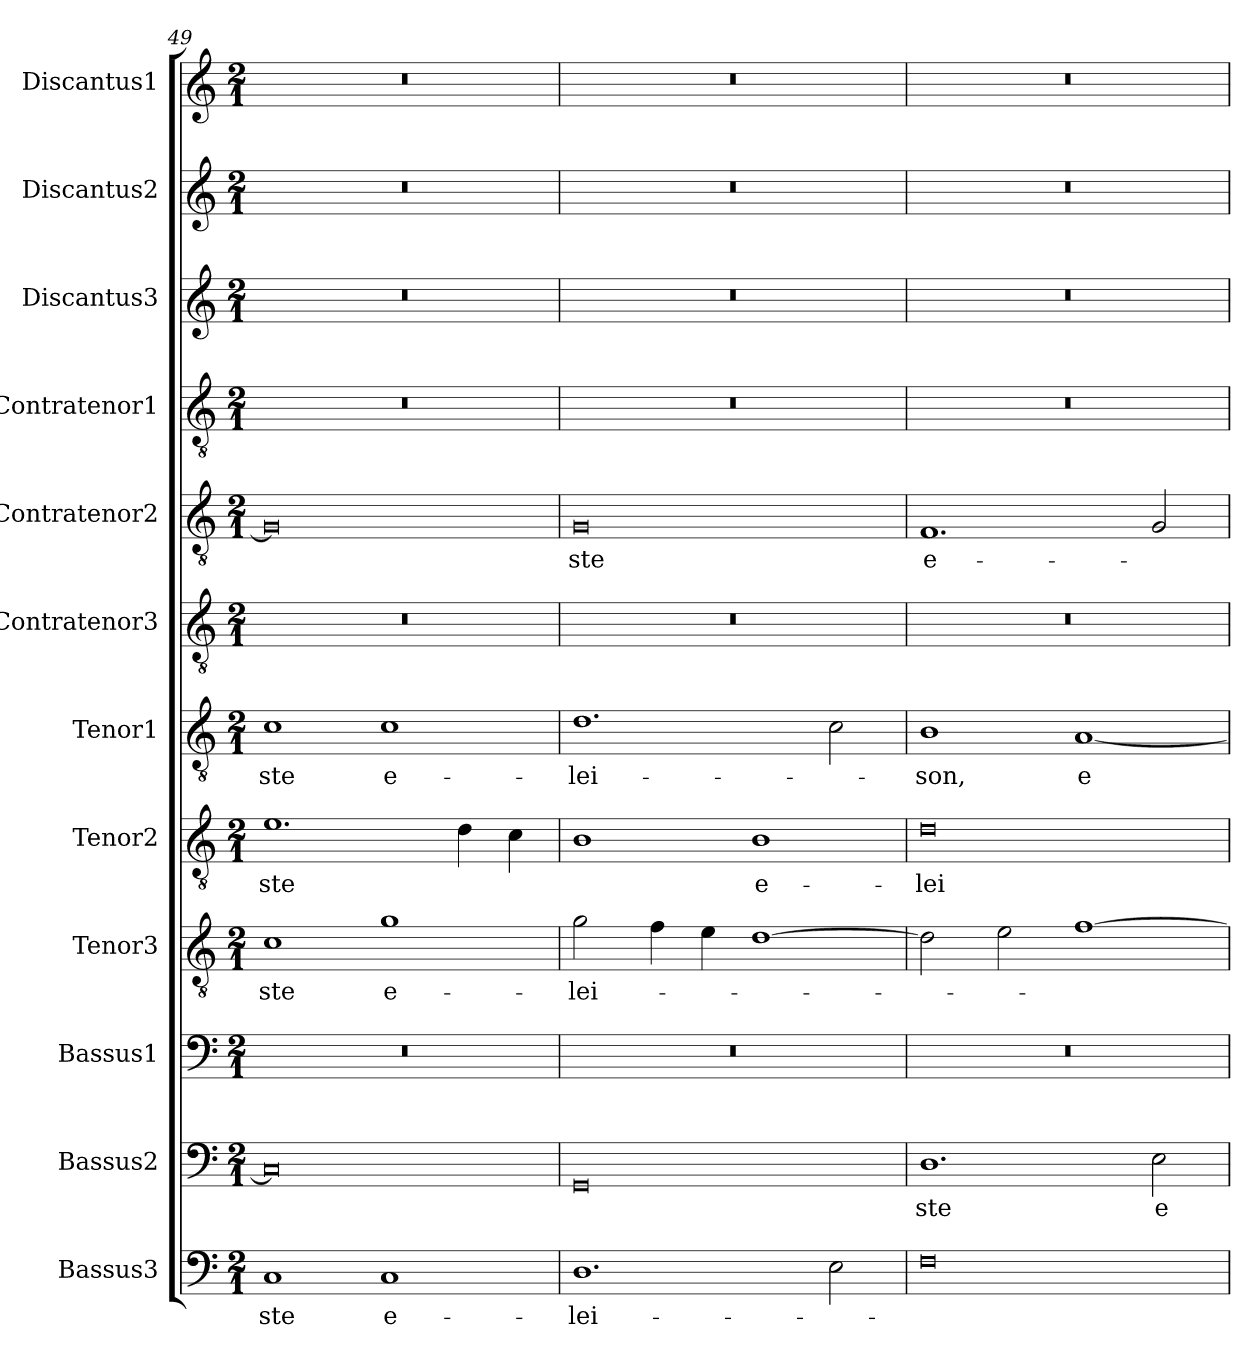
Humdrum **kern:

**kern	**text	**kern	**text	**kern	**kern	**text	**kern	**text	**kern	**text	**kern	**kern	**text	**kern	**kern	**kern	**kern
*part12	*part12	*part11	*part11	*part10	*part9	*part9	*part8	*part8	*part7	*part7	*part6	*part5	*part5	*part4	*part3	*part2	*part1
*staff12	*staff12	*staff11	*staff11	*staff10	*staff9	*staff9	*staff8	*staff8	*staff7	*staff7	*staff6	*staff5	*staff5	*staff4	*staff3	*staff2	*staff1
*I"Bassus3	*	*I"Bassus2	*	*I"Bassus1	*I"Tenor3	*	*I"Tenor2	*	*I"Tenor1	*	*I"Contratenor3	*I"Contratenor2	*	*I"Contratenor1	*I"Discantus3	*I"Discantus2	*I"Discantus1
*I'B3	*	*I'B2	*	*I'B1	*I'T3	*	*I'T2	*	*I'T1	*	*I'Ct3	*I'Ct2	*	*I'Ct1	*I'D3	*I'D2	*I'D1
*clefF4	*	*clefF4	*	*clefF4	*clefGv2	*	*clefGv2	*	*clefGv2	*	*clefGv2	*clefGv2	*	*clefGv2	*clefG2	*clefG2	*clefG2
*k[]	*	*k[]	*	*k[]	*k[]	*	*k[]	*	*k[]	*	*k[]	*k[]	*	*k[]	*k[]	*k[]	*k[]
*M2/1	*	*M2/1	*	*M2/1	*M2/1	*	*M2/1	*	*M2/1	*	*M2/1	*M2/1	*	*M2/1	*M2/1	*M2/1	*M2/1
=49	=49	=49	=49	=49	=49	=49	=49	=49	=49	=49	=49	=49	=49	=49	=49	=49	=49
1C	-ste	0C]	.	0r	1c	-ste	1.e	-ste	1c	-ste	0r	0G]	.	0r	0r	0r	0r
1C	e-	.	.	.	1g	e-	.	.	1c	e-	.	.	.	.	.	.	.
.	.	.	.	.	.	.	4d	.	.	.	.	.	.	.	.	.	.
.	.	.	.	.	.	.	4c	.	.	.	.	.	.	.	.	.	.
=50	=50	=50	=50	=50	=50	=50	=50	=50	=50	=50	=50	=50	=50	=50	=50	=50	=50
1.D	-lei-	0GG	.	0r	2g	-lei-	1B	.	1.d	-lei-	0r	0G	-ste	0r	0r	0r	0r
.	.	.	.	.	4f	.	.	.	.	.	.	.	.	.	.	.	.
.	.	.	.	.	4e	.	.	.	.	.	.	.	.	.	.	.	.
.	.	.	.	.	[1d	.	1B	e-	.	.	.	.	.	.	.	.	.
2E	.	.	.	.	.	.	.	.	2c	.	.	.	.	.	.	.	.
=51	=51	=51	=51	=51	=51	=51	=51	=51	=51	=51	=51	=51	=51	=51	=51	=51	=51
0F	.	1.D	-ste	0r	2d]	.	0d	-lei-	1B	-son,	0r	1.F	e-	0r	0r	0r	0r
.	.	.	.	.	2e	.	.	.	.	.	.	.	.	.	.	.	.
.	.	.	.	.	[1f	.	.	.	[1A	e-	.	.	.	.	.	.	.
.	.	2E	e-	.	.	.	.	.	.	.	.	2G	.	.	.	.	.
=	=	=	=	=	=	=	=	=	=	=	=	=	=	=	=	=	=
*-	*-	*-	*-	*-	*-	*-	*-	*-	*-	*-	*-	*-	*-	*-	*-	*-	*-
